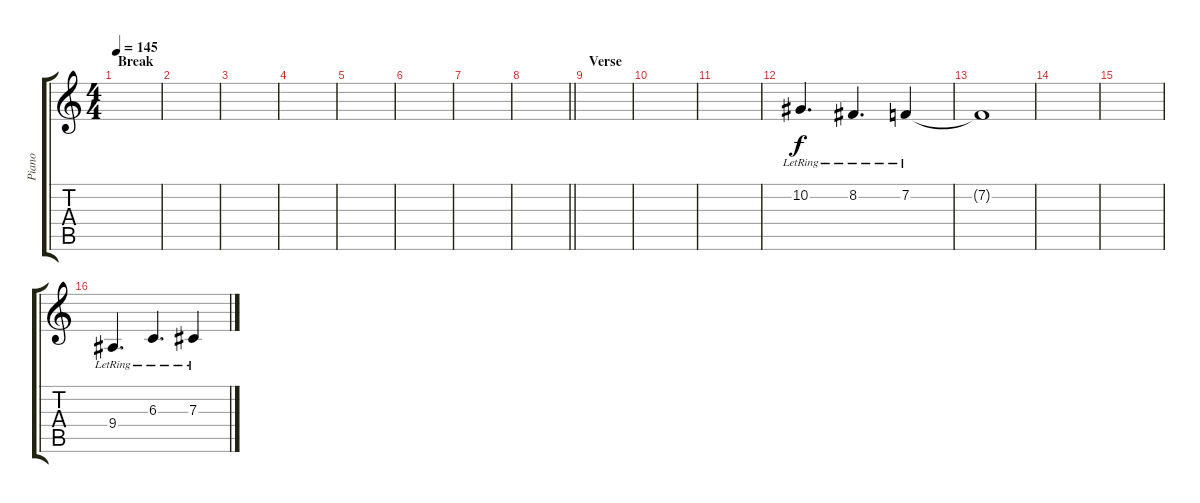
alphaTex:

\track ("Piano" "Piano") {instrument electricgrandpiano}
\staff {score tabs}
\tuning (Eb4 Bb3 Gb3 Db3 Ab2 Eb2) {hide}
\ts (4 4)
\section ("" "Break")
\tempo 145
\clef g2
\ks c
|
|
|
|
|
|
|
\barLineRight lightlight
|
\section ("" "Verse")
|
|
|
10.2{lr}.4{d} 8.2{lr}.4{d} 7.2{lr}.4 |
7.2{t}.1 |
|
|
9.4{lr}.4{d} 6.3{lr}.4{d} 7.3{lr}.4
